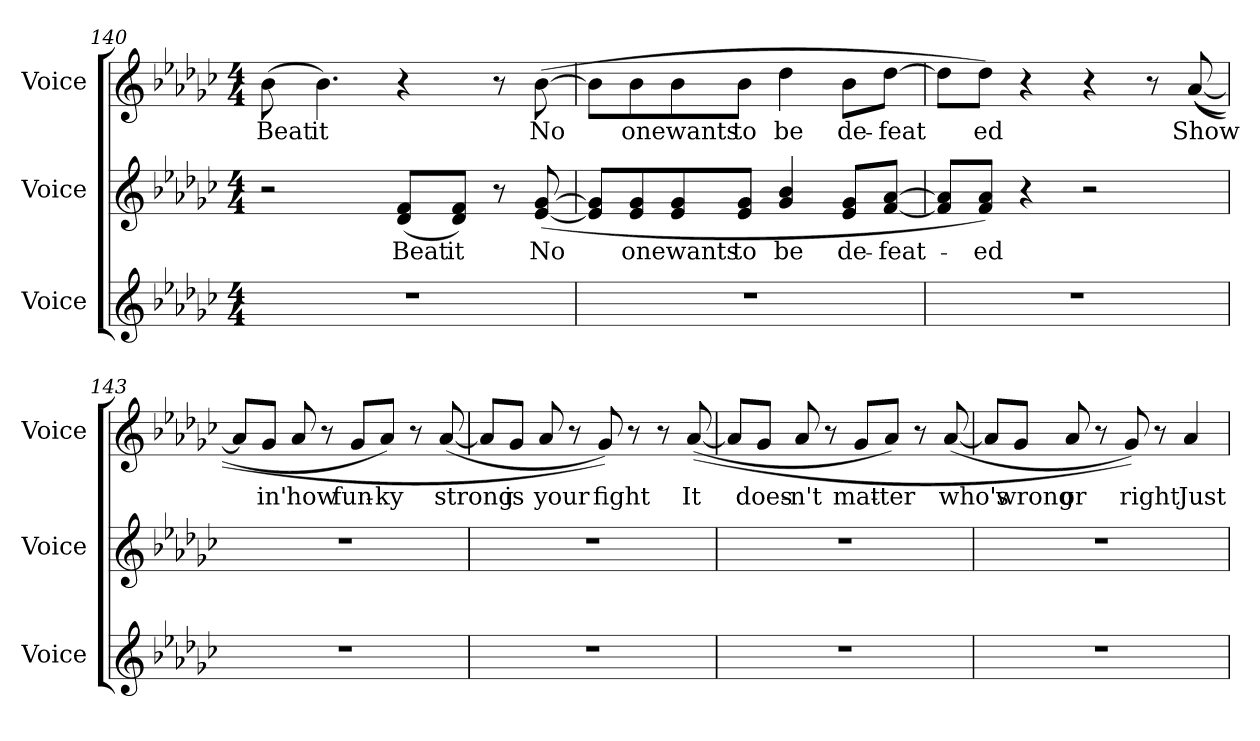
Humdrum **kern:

**kern	**kern	**text	**kern	**text
*part3	*part2	*part2	*part1	*part1
*staff3	*staff2	*staff2	*staff1	*staff1
*I"Voice	*I"Voice	*	*I"Voice	*
*I'Voice	*I'Voice	*	*I'Voice	*
*clefG2	*clefG2	*	*clefG2	*
*k[b-e-a-d-g-c-]	*k[b-e-a-d-g-c-]	*	*k[b-e-a-d-g-c-]	*
*e-:	*e-:	*	*e-:	*
*M4/4	*M4/4	*	*M4/4	*
=140	=140	=140	=140	=140
!	!	!	!	!LO:LY:b:color=#000000
1r	2r	.	(8b-i\	Beat
!	!	!	!	!LO:LY:b:color=#000000
.	.	.	4.b-i\)	it
!	!	!LO:LY:b:color=#000000	!	!
.	(8d-i/ 8fiL	Beat	4r	.
!	!	!LO:LY:b:color=#000000	!	!
.	8d-i/ 8fiJ)	it	.	.
.	8r	.	8r	.
!	!	!LO:LY:b:color=#000000	!	!
!	!	!	!	!LO:LY:b:color=#000000
.	([8e-i/ [8g-i	No	([8b-i\	No
!!LO:LB:g=z
=141	=141	=141	=141	=141
1r	8e-i/] 8g-i]L	.	8b-i\L]	.
!	!	!LO:LY:b:color=#000000	!	!
!	!	!	!	!LO:LY:b:color=#000000
.	8e-i/ 8g-i	one	8b-i\	one
!	!	!LO:LY:b:color=#000000	!	!
!	!	!	!	!LO:LY:b:color=#000000
.	8e-i/ 8g-i	wants	8b-i\	wants
!	!	!LO:LY:b:color=#000000	!	!
!	!	!	!	!LO:LY:b:color=#000000
.	8e-i/ 8g-iJ	to	8b-i\J	to
!	!	!LO:LY:b:color=#000000	!	!
!	!	!	!	!LO:LY:b:color=#000000
.	4g-i/ 4b-i	be	4dd-i\	be
!	!	!LO:LY:b:color=#000000	!	!
!	!	!	!	!LO:LY:b:color=#000000
.	8e-i/ 8g-iL	de-	8b-i\L	de-
!	!	!LO:LY:b:color=#000000	!	!
!	!	!	!	!LO:LY:b:color=#000000
.	[8fi/ [8a-iJ	-feat-	[8dd-i\J	-feat
=142	=142	=142	=142	=142
1r	8fi/] 8a-i]L	.	8dd-i\L]	.
!	!	!LO:LY:b:color=#000000	!	!
!	!	!	!	!LO:LY:b:color=#000000
.	8fi/ 8a-iJ)	-ed	8dd-i\J)	ed
.	4r	.	4r	.
.	2r	.	4r	.
.	.	.	8r	.
!	!	!	!	!LO:LY:b:color=#000000
.	.	.	(([8a-i/	Show
=143	=143	=143	=143	=143
1r	1r	.	8a-i/L]	.
!	!	!	!	!LO:LY:b:color=#000000
.	.	.	8g-i/J	in'
!	!	!	!	!LO:LY:b:color=#000000
.	.	.	8a-i/	how
.	.	.	8r	.
!	!	!	!	!LO:LY:b:color=#000000
.	.	.	8g-i/L	fun-
!	!	!	!	!LO:LY:b:color=#000000
.	.	.	8a-i/J)	-ky
.	.	.	8r	.
!	!	!	!	!LO:LY:b:color=#000000
.	.	.	([8a-i/	strong
!!LO:PB:g=z
=144	=144	=144	=144	=144
1r	1r	.	8a-i/L]	.
!	!	!	!	!LO:LY:b:color=#000000
.	.	.	8g-i/J	is
!	!	!	!	!LO:LY:b:color=#000000
.	.	.	8a-i/	your
.	.	.	8r	.
!	!	!	!	!LO:LY:b:color=#000000
.	.	.	8g-i/))	fight
.	.	.	8r	.
.	.	.	8r	.
!	!	!	!	!LO:LY:b:color=#000000
.	.	.	(([8a-i/	It
=145	=145	=145	=145	=145
1r	1r	.	8a-i/L]	.
!	!	!	!	!LO:LY:b:color=#000000
.	.	.	8g-i/J	does-
!	!	!	!	!LO:LY:b:color=#000000
.	.	.	8a-i/	-n't
.	.	.	8r	.
!	!	!	!	!LO:LY:b:color=#000000
.	.	.	8g-i/L	mat-
!	!	!	!	!LO:LY:b:color=#000000
.	.	.	8a-i/J)	-ter
.	.	.	8r	.
!	!	!	!	!LO:LY:b:color=#000000
.	.	.	([8a-i/	who's
=146	=146	=146	=146	=146
1r	1r	.	8a-i/L]	.
!	!	!	!	!LO:LY:b:color=#000000
.	.	.	8g-i/J	wrong
!	!	!	!	!LO:LY:b:color=#000000
.	.	.	8a-i/	or
.	.	.	8r	.
!	!	!	!	!LO:LY:b:color=#000000
.	.	.	8g-i/))	right
.	.	.	8r	.
!	!	!	!	!LO:LY:b:color=#000000
.	.	.	4a-i/	Just
=	=	=	=	=
*-	*-	*-	*-	*-
